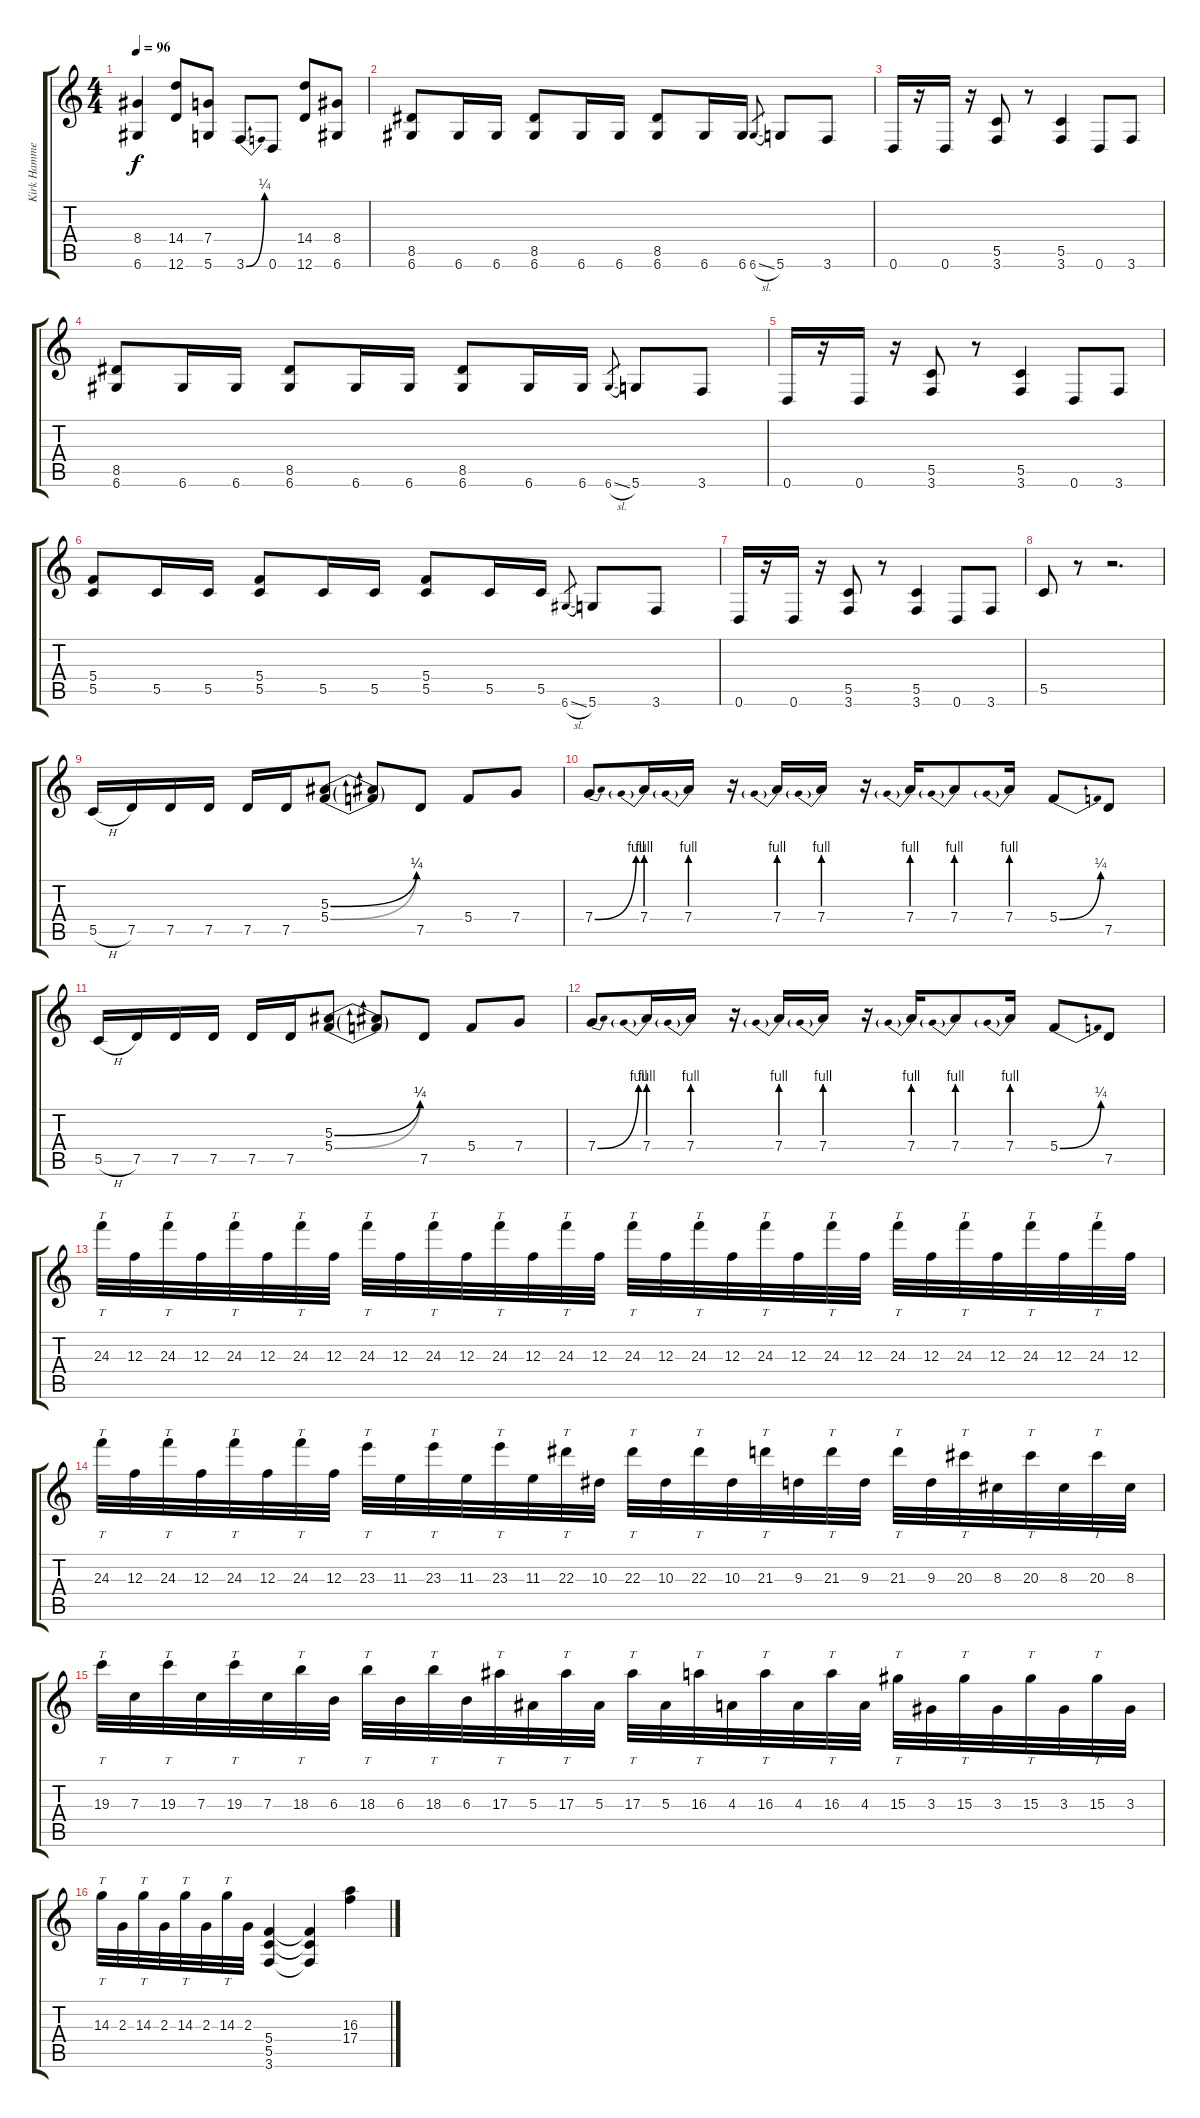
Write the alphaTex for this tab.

\track ("Kirk Hammet" "Kirk Hamme") {instrument distortionguitar}
\staff {score tabs}
\tuning (D4 A3 F3 C3 G2 D2) {hide}
\ts (4 4)
\tempo 96
\clef g2
\ks c
(8.4{t} 6.6{t}).4{dy f} (14.4 12.6).8 (7.4 5.6).8 3.6{be (bend 0 0 60 1)}.8 0.6.8 (14.4 12.6).8 (8.4 6.6).8 |
(8.5 6.6).8 6.6.16 6.6.16 (8.5 6.6).8 6.6.16 6.6.16 (8.5 6.6).8 6.6.16 6.6.16 6.6{sl}.8{gr} 5.6.8 3.6.8 |
0.6.16 r.16 0.6.16 r.16 (5.5 3.6).8 r.8 (5.5 3.6).4 0.6.8 3.6.8 |
(8.5 6.6).8 6.6.16 6.6.16 (8.5 6.6).8 6.6.16 6.6.16 (8.5 6.6).8 6.6.16 6.6.16 6.6{sl}.8{gr} 5.6.8 3.6.8 |
0.6.16 r.16 0.6.16 r.16 (5.5 3.6).8 r.8 (5.5 3.6).4 0.6.8 3.6.8 |
(5.4 5.5).8 5.5.16 5.5.16 (5.4 5.5).8 5.5.16 5.5.16 (5.4 5.5).8 5.5.16 5.5.16 6.6{sl}.8{gr} 5.6.8 3.6.8 |
0.6.16 r.16 0.6.16 r.16 (5.5 3.6).8 r.8 (5.5 3.6).4 0.6.8 3.6.8 |
5.5.8 r.8 r.2{d} |
5.5{h}.16 7.5.16 7.5.16 7.5.16 7.5.16 7.5.16 (5.3{be (bend 0 0 60 1)} 5.4{be (bend 0 0 60 1)}).8 (5.3{t} 5.4{t}).8 7.5.8 5.4.8 7.4.8 |
7.4{be (bend 0 0 60 4)}.8 7.4{be (prebend 0 4 60 4)}.16 7.4{be (prebend 0 4 60 4)}.16 r.16 7.4{be (prebend 0 4 60 4)}.16 7.4{be (prebend 0 4 60 4)}.16 r.16 7.4{be (prebend 0 4 60 4)}.16 7.4{be (prebend 0 4 60 4)}.8 7.4{be (prebend 0 4 60 4)}.16 5.4{be (bend 0 0 60 1)}.8 7.5.8 |
5.5{h}.16 7.5.16 7.5.16 7.5.16 7.5.16 7.5.16 (5.3{be (bend 0 0 60 1)} 5.4{be (bend 0 0 60 1)}).8 (5.3{t} 5.4{t}).8 7.5.8 5.4.8 7.4.8 |
7.4{be (bend 0 0 60 4)}.8 7.4{be (prebend 0 4 60 4)}.16 7.4{be (prebend 0 4 60 4)}.16 r.16 7.4{be (prebend 0 4 60 4)}.16 7.4{be (prebend 0 4 60 4)}.16 r.16 7.4{be (prebend 0 4 60 4)}.16 7.4{be (prebend 0 4 60 4)}.8 7.4{be (prebend 0 4 60 4)}.16 5.4{be (bend 0 0 60 1)}.8 7.5.8 |
24.3.32{tt} 12.3.32 24.3.32{tt} 12.3.32 24.3.32{tt} 12.3.32 24.3.32{tt} 12.3.32 24.3.32{tt} 12.3.32 24.3.32{tt} 12.3.32 24.3.32{tt} 12.3.32 24.3.32{tt} 12.3.32 24.3.32{tt} 12.3.32 24.3.32{tt} 12.3.32 24.3.32{tt} 12.3.32 24.3.32{tt} 12.3.32 24.3.32{tt} 12.3.32 24.3.32{tt} 12.3.32 24.3.32{tt} 12.3.32 24.3.32{tt} 12.3.32 |
24.3.32{tt} 12.3.32 24.3.32{tt} 12.3.32 24.3.32{tt} 12.3.32 24.3.32{tt} 12.3.32 23.3.32{tt} 11.3.32 23.3.32{tt} 11.3.32 23.3.32{tt} 11.3.32 22.3.32{tt} 10.3.32 22.3.32{tt} 10.3.32 22.3.32{tt} 10.3.32 21.3.32{tt} 9.3.32 21.3.32{tt} 9.3.32 21.3.32{tt} 9.3.32 20.3.32{tt} 8.3.32 20.3.32{tt} 8.3.32 20.3.32{tt} 8.3.32 |
19.3.32{tt} 7.3.32 19.3.32{tt} 7.3.32 19.3.32{tt} 7.3.32 18.3.32{tt} 6.3.32 18.3.32{tt} 6.3.32 18.3.32{tt} 6.3.32 17.3.32{tt} 5.3.32 17.3.32{tt} 5.3.32 17.3.32{tt} 5.3.32 16.3.32{tt} 4.3.32 16.3.32{tt} 4.3.32 16.3.32{tt} 4.3.32 15.3.32{tt} 3.3.32 15.3.32{tt} 3.3.32 15.3.32{tt} 3.3.32 15.3.32{tt} 3.3.32 |
14.3.32{tt} 2.3.32 14.3.32{tt} 2.3.32 14.3.32{tt} 2.3.32 14.3.32{tt} 2.3.32 (5.4 5.5 3.6).4 (5.4{t} 5.5{t} 3.6{t}).4 (16.3{h} 17.4{h}).4
